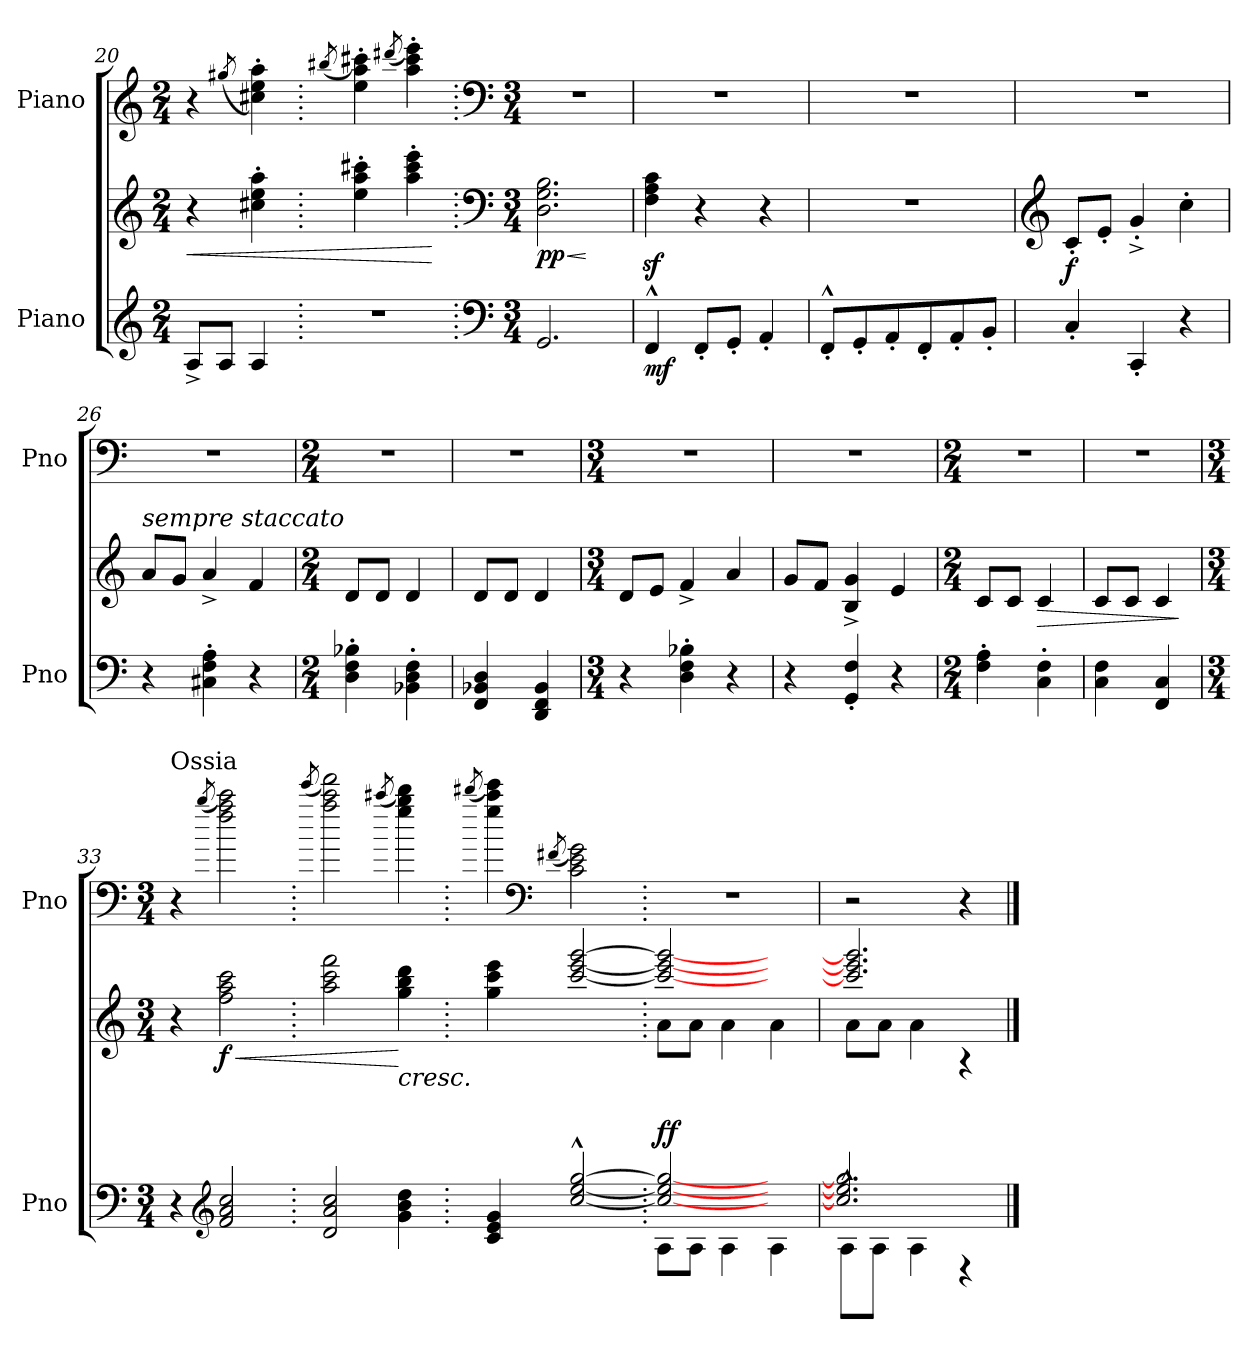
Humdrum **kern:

**kern	**kern	**dynam	**kern
*part2	*part2	*part2	*part1
*staff3	*staff2	*staff2/3	*staff1
*I"Piano	*	*	*I"Piano
*I'Pno	*	*	*I'Pno
*clefG2	*clefG2	*	*clefG2
*k[]	*k[]	*	*k[]
*M2/4	*M2/4	*	*M2/4
=20	=20	=20	=20
!	!	!LO:HP:b	!
8A^/L	4r	<	4r
8A/J	.	.	.
.	.	.	(>8qgg#X/
4A/	4cc#X\' 4ee\' 4aa\'	.	4cc#X\' 4ee\' 4aa\')
=21.	=21.	=21.	=21.
.	.	.	(>8qbb#X/
2r	4ee\' 4aa\' 4ccc#X\'	.	4ee\' 4aa\' 4ccc#X\')
.	.	.	(>8qddd#X/
.	4aa\' 4ccc#\' 4eee\'	.	4aa\' 4ccc#\' 4eee\')
.	.	[	.
=22.	=22.	=22.	=22.
*clefF4	*clefF4	*	*clefF4
*M3/4	*M3/4	*	*M3/4
!	!	!LO:HP:b	!
!	!	!LO:DY:n=1:b	!
2.GG/	2.D\ 2.G\ 2.B\	< pp	2.r
.	.	[	.
=23	=23	=23	=23
!	!	!LO:DY:b=2	!
4FF^^/	4F\z< 4A\z< 4c\z<	mf	2.r
8FF'/L	4r	.	.
8GG'/J	.	.	.
4AA'/	4r	.	.
=24	=24	=24	=24
8FF'^^/L	2.r	.	2.r
8GG'/	.	.	.
8AA'/	.	.	.
8FF'/	.	.	.
8AA'/	.	.	.
8BB'/J	.	.	.
!!LO:PB:g=z
=25	=25	=25	=25
*	*clefG2	*	*
!	!	!LO:DY:b	!
4C'/	8c'/L	f	2.r
.	8e'/J	.	.
4CC'/	4g'^/	.	.
4r	4cc'\	.	.
=26	=26	=26	=26
!	!LO:TX:a:i:t=sempre staccato	!	!
4r	8a/L	.	2.r
.	8g/J	.	.
4C#X\' 4F\' 4A\'	4a^/	.	.
4r	4f/	.	.
=27	=27	=27	=27
*M2/4	*M2/4	*	*M2/4
4D\' 4F\' 4B-X\'	8d/L	.	2r
.	8d/J	.	.
4BB-X\' 4D\' 4F\'	4d/	.	.
=28	=28	=28	=28
4FF/ 4BB-X/ 4D/	8d/L	.	2r
.	8d/J	.	.
4DD/ 4FF/ 4BB-/	4d/	.	.
=29	=29	=29	=29
*M3/4	*M3/4	*	*M3/4
4r	8d/L	.	2.r
.	8e/J	.	.
4D\' 4F\' 4B-X\'	4f^/	.	.
4r	4a/	.	.
=30	=30	=30	=30
4r	8g/L	.	2.r
.	8f/J	.	.
4GG/' 4F/'	4B/^ 4g/^	.	.
4r	4e/	.	.
=31	=31	=31	=31
*M2/4	*M2/4	*	*M2/4
4F\' 4A\'	8c/L	.	2r
.	8c/J	.	.
!	!	!LO:HP:b	!
4C\' 4F\'	4c/	>	.
!!LO:LB:g=z
=32	=32	=32	=32
4C\ 4F\	8c/L	.	2r
.	8c/J	.	.
4FF/ 4C/	4c/	.	.
.	.	]	.
=33	=33	=33	=33
*M3/4	*M3/4	*	*M3/4
!	!	!	!LO:TX:a:t=Ossia
4r	4r	.	4r
*clefG2	*	*	*
.	.	.	(>8qbb/
!	!	!LO:HP:b	!
!	!	!LO:DY:n=1:b	!
2f/ 2a/ 2cc/	2ff\ 2aa\ 2ccc\	< f	2ff\ 2aa\ 2ccc\)
=34.	=34.	=34.	=34.
.	.	.	(>8qeee/
2d/ 2a/ 2cc/	2aa\ 2ccc\ 2fff\	.	2aa\ 2ccc\ 2fff\)
.	.	.	(>8qccc#X/
!	!LO:TX:b:i:t=cresc.	!	!
4g\ 4b\ 4dd\	4gg\ 4bb\ 4ddd\	[	4gg\ 4bb\ 4ddd\)
=35.	=35.	=35.	=35.
.	.	.	(>8qddd#X/
4c/ 4e/ 4g/	4gg\ 4ccc\ 4eee\	.	4gg\ 4ccc\ 4eee\)
*	*	*	*clefF4
.	.	.	(>8qf#X/
[2cc/^^ [2ee/^^ [2gg/^^	[2ccc/ [2eee/ [2ggg/	.	(>(>(<2c\ 2e\ 2g\)
=36.	=36.	=36.	=36.
*^	*^	*	*
*	*^	*	*^	*	*
!	!	!	!	!	!	!LO:DY:b	!
8CC^^\Lyy	2cc/_ 2ee/_ 2gg/_	8A\L	8C^^\Lyy	2ccc/_ 2eee/_ 2ggg/_	8a\L	ff	2.r)))
8CC\Jyy	.	8A\J	8C\Jyy	.	8a\J	.	.
4CC\yy	.	4A\	4C\yy	.	4a\	.	.
4CC\yy	4ryy	4A\	4C\yy	4ryy	4a\	.	.
=37	=37	=37	=37	=37	=37	=37	=37
8CC/Lyy	2.cc/] 2.ee/] 2.gg/]	8A^^\L	8C^^\Lyy	2.ccc/] 2.eee/] 2.ggg/]	8a\L	.	2r
8CC/Jyy	.	8A\J	8C\Jyy	.	8a\J	.	.
4CC/yy	.	4A\	4C\yy	.	4a\	.	.
4rD	.	4ryy	4rA	.	4ryy	.	4r
*v	*v	*v	*	*	*	*	*
*	*v	*v	*v	*	*
==	==	==	==
*-	*-	*-	*-
